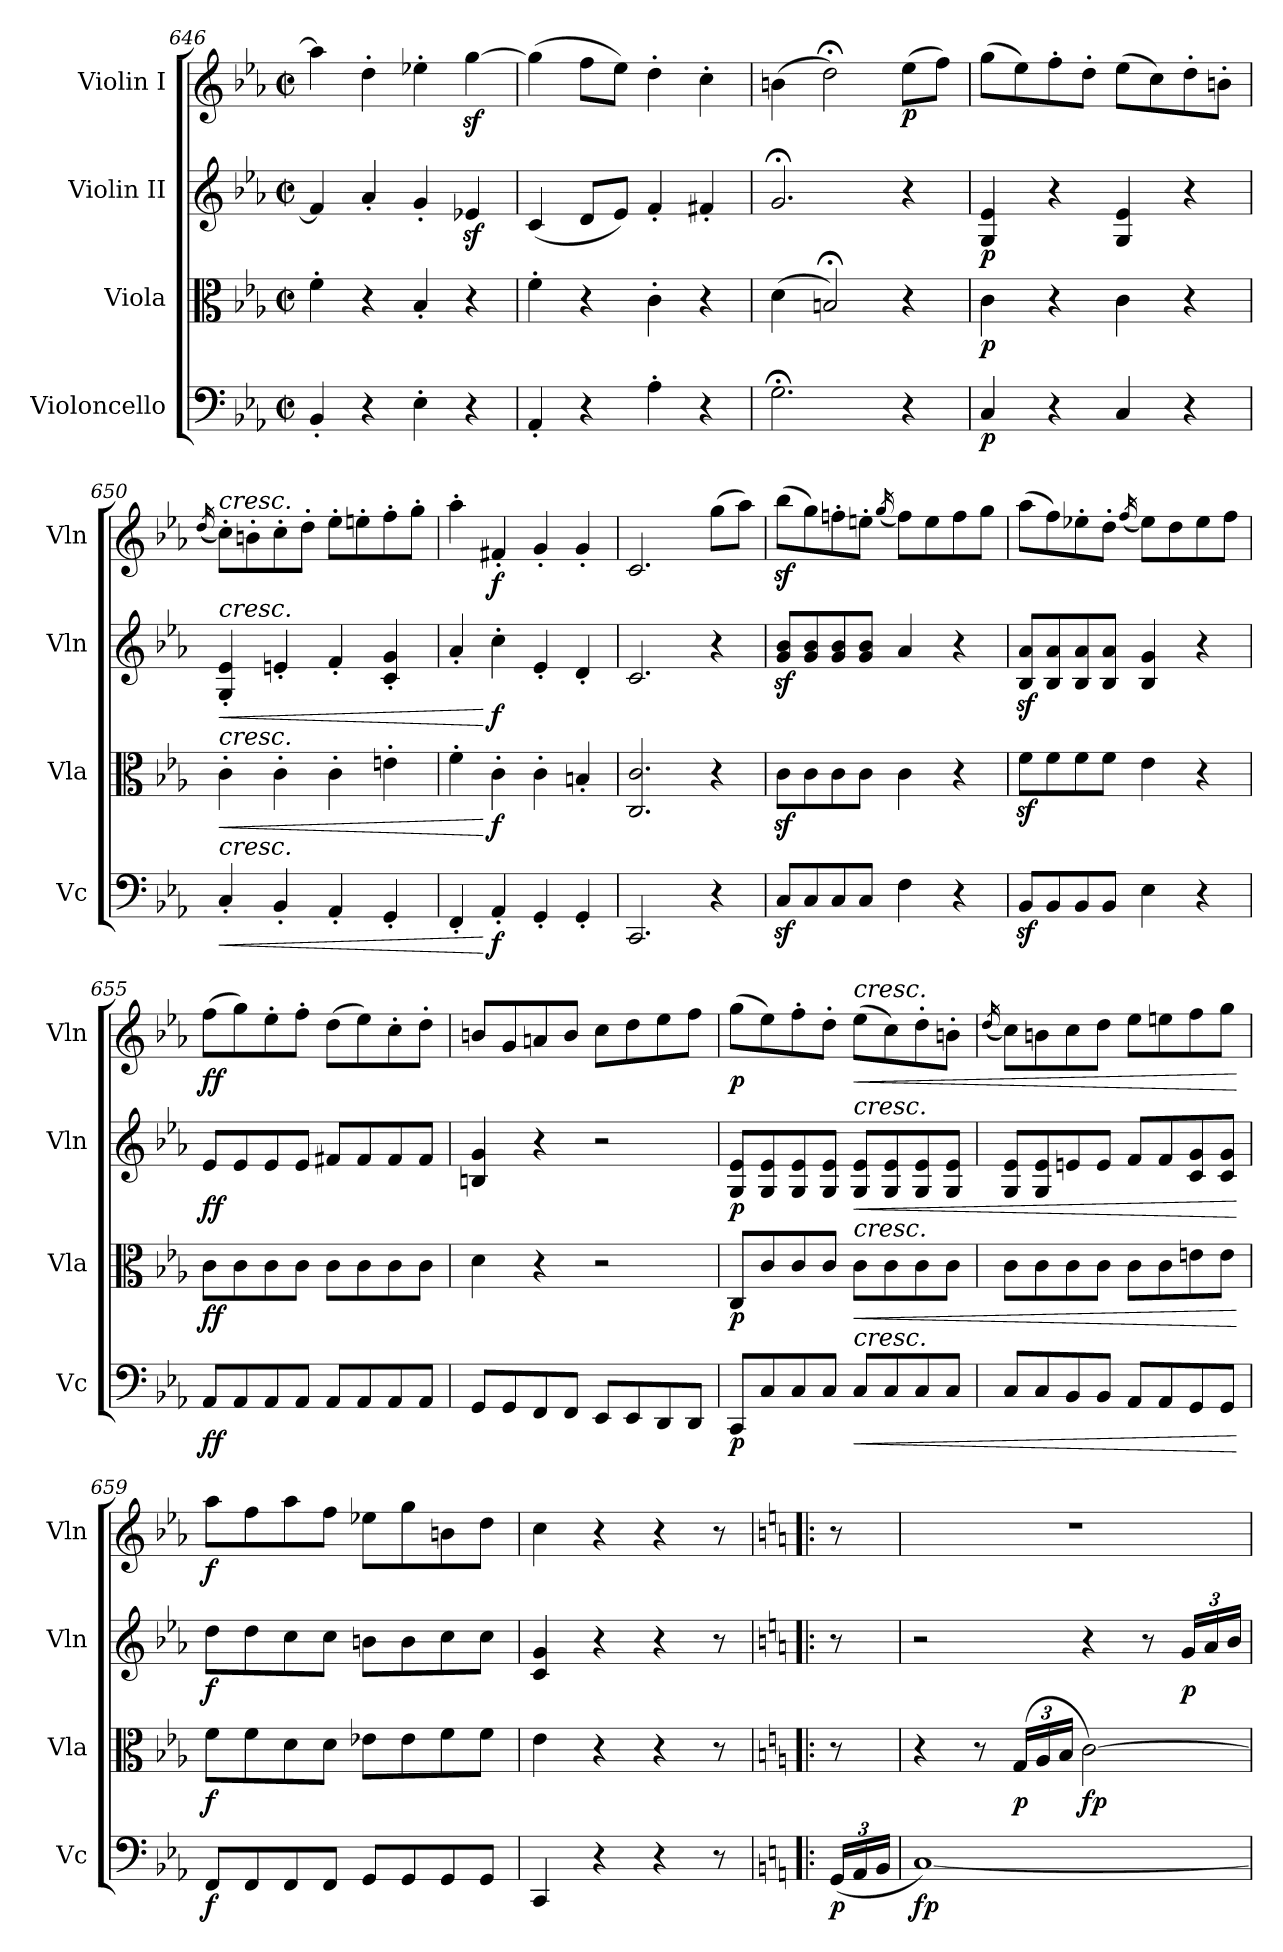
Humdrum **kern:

**kern	**dynam	**kern	**dynam	**kern	**dynam	**kern	**dynam
*part4	*part4	*part3	*part3	*part2	*part2	*part1	*part1
*staff4	*staff4	*staff3	*staff3	*staff2	*staff2	*staff1	*staff1
*I"Violoncello	*	*I"Viola	*	*I"Violin II	*	*I"Violin I	*
*I'Vc	*	*I'Vla	*	*I'Vln	*	*I'Vln	*
!!LO:LB:g=z
*clefF4	*	*clefC3	*	*clefG2	*	*clefG2	*
*k[b-e-a-]	*	*k[b-e-a-]	*	*k[b-e-a-]	*	*k[b-e-a-]	*
*M2/2	*	*M2/2	*	*M2/2	*	*M2/2	*
*met(c|)	*	*met(c|)	*	*met(c|)	*	*met(c|)	*
=646	=646	=646	=646	=646	=646	=646	=646
4BB-'/	.	4f'\	.	4f/]	.	4aa-\]	.
4r	.	4r	.	4a-'/	.	4dd'\	.
4E-'\	.	4B-'/	.	4g'/	.	4ee-X'\	.
4r	.	4r	.	4e-Xz</	.	[4ggz<\	.
=647	=647	=647	=647	=647	=647	=647	=647
4AA-'/	.	4f'\	.	(4c/	.	(4gg\]	.
4r	.	4r	.	8d/L	.	8ff\L	.
.	.	.	.	8e-/J)	.	8ee-\J)	.
4A-'\	.	4c'\	.	4f'/	.	4dd'\	.
4r	.	4r	.	4f#X'/	.	4cc'\	.
=648	=648	=648	=648	=648	=648	=648	=648
2.G;<\	.	(4d\	.	2.g;</	.	(4bn\	.
.	.	2Bn;</)	.	.	.	2dd;<\)	.
!	!	!	!	!	!	!	!LO:DY:b
4r	.	4r	.	4r	.	(8ee-\L	p
.	.	.	.	.	.	8ff\J)	.
=649	=649	=649	=649	=649	=649	=649	=649
!	!LO:DY:b	!	!LO:DY:b	!	!LO:DY:b	!	!
4C/	p	4c\	p	4G/ 4e-/	p	(8gg\L	.
.	.	.	.	.	.	8ee-\)	.
4r	.	4r	.	4r	.	8ff'\	.
.	.	.	.	.	.	8dd'\J	.
4C/	.	4c\	.	4G/ 4e-/	.	(8ee-\L	.
.	.	.	.	.	.	8cc\)	.
4r	.	4r	.	4r	.	8dd'\	.
.	.	.	.	.	.	8bn'\J	.
=650	=650	=650	=650	=650	=650	=650	=650
.	.	.	.	.	.	(16qdd/	.
!	!	!	!	!	!	!LO:TX:a:i:t=cresc.	!
!	!	!	!	!LO:TX:a:i:t=cresc.	!	!	!
!	!	!LO:TX:a:i:t=cresc.	!	!	!	!	!
!LO:TX:a:i:t=cresc.	!	!	!	!	!	!	!
!	!LO:HP:b	!	!LO:HP:b	!	!LO:HP:b	!	!
4C'/	<	4c'\	<	4G/' 4e-/'	<	8cc'\L)	.
.	.	.	.	.	.	8bn'\	.
4BB-'/	.	4c'\	.	4en'/	.	8cc'\	.
.	.	.	.	.	.	8dd'\J	.
4AA-'/	.	4c'\	.	4f'/	.	8ee-'\L	.
.	.	.	.	.	.	8een'\	.
4GG'/	.	4en'\	.	4c/' 4g/'	.	8ff'\	.
.	.	.	.	.	.	8gg'\J	.
=651	=651	=651	=651	=651	=651	=651	=651
4FF'/	.	4f'\	.	4a-'/	.	4aa-'\	.
!	!LO:DY:n=1:b	!	!LO:DY:n=1:b	!	!LO:DY:n=1:b	!	!LO:DY:b
4AA-'/	[ f	4c'\	[ f	4cc'\	[ f	4f#X'/	f
4GG'/	.	4c'\	.	4e-'/	.	4g'/	.
4GG'/	.	4Bn'/	.	4d'/	.	4g'/	.
!!LO:LB:g=z
=652	=652	=652	=652	=652	=652	=652	=652
2.CC/	.	2.C/ 2.c/	.	2.c/	.	2.c/	.
4r	.	4r	.	4r	.	(8gg\L	.
.	.	.	.	.	.	8aa-\J)	.
=653	=653	=653	=653	=653	=653	=653	=653
8Cz</L	.	8cz<\L	.	8g/z< 8b-/z<L	.	(8bb-z<\L	.
8C/	.	8c\	.	8g/ 8b-/	.	8gg\)	.
8C/	.	8c\	.	8g/ 8b-/	.	8ffn'\	.
8C/J	.	8c\J	.	8g/ 8b-/J	.	8een'\J	.
.	.	.	.	.	.	(16qgg/	.
4F\	.	4c\	.	4a-/	.	8ff\L)	.
.	.	.	.	.	.	8ee\	.
4r	.	4r	.	4r	.	8ff\	.
.	.	.	.	.	.	8gg\J	.
=654	=654	=654	=654	=654	=654	=654	=654
8BB-z</L	.	8fz<\L	.	8B-/z< 8a-/z<L	.	(8aa-\L	.
8BB-/	.	8f\	.	8B-/ 8a-/	.	8ff\)	.
8BB-/	.	8f\	.	8B-/ 8a-/	.	8ee-X'\	.
8BB-/J	.	8f\J	.	8B-/ 8a-/J	.	8dd'\J	.
.	.	.	.	.	.	(16qff/	.
4E-\	.	4e-\	.	4B-/ 4g/	.	8ee-\L)	.
.	.	.	.	.	.	8dd\	.
4r	.	4r	.	4r	.	8ee-\	.
.	.	.	.	.	.	8ff\J	.
=655	=655	=655	=655	=655	=655	=655	=655
!	!LO:DY:b	!	!LO:DY:b	!	!LO:DY:b	!	!LO:DY:b
8AA-/L	ff	8c\L	ff	8e-/L	ff	(8ff\L	ff
8AA-/	.	8c\	.	8e-/	.	8gg\)	.
8AA-/	.	8c\	.	8e-/	.	8ee-'\	.
8AA-/J	.	8c\J	.	8e-/J	.	8ff'\J	.
8AA-/L	.	8c\L	.	8f#X/L	.	(8dd\L	.
8AA-/	.	8c\	.	8f#/	.	8ee-\)	.
8AA-/	.	8c\	.	8f#/	.	8cc'\	.
8AA-/J	.	8c\J	.	8f#/J	.	8dd'\J	.
!!LO:PB:g=z
=656	=656	=656	=656	=656	=656	=656	=656
8GG/L	.	4d\	.	4Bn/ 4g/	.	8bn/L	.
8GG/	.	.	.	.	.	8g/	.
8FF/	.	4r	.	4r	.	8an/	.
8FF/J	.	.	.	.	.	8b/J	.
8EE-/L	.	2r	.	2r	.	8cc\L	.
8EE-/	.	.	.	.	.	8dd\	.
8DD/	.	.	.	.	.	8ee-\	.
8DD/J	.	.	.	.	.	8ff\J	.
=657	=657	=657	=657	=657	=657	=657	=657
!	!LO:DY:b	!	!LO:DY:b	!	!LO:DY:b	!	!LO:DY:b
8CC/L	p	8C/L	p	8G/ 8e-/L	p	(8gg\L	p
8C/	.	8c/	.	8G/ 8e-/	.	8ee-\)	.
8C/	.	8c/	.	8G/ 8e-/	.	8ff'\	.
8C/J	.	8c/J	.	8G/ 8e-/J	.	8dd'\J	.
!	!	!	!	!	!	!LO:TX:a:i:t=cresc.	!
!	!	!	!	!LO:TX:a:i:t=cresc.	!	!	!
!	!	!LO:TX:a:i:t=cresc.	!	!	!	!	!
!LO:TX:a:i:t=cresc.	!	!	!	!	!	!	!
!	!LO:HP:b	!	!LO:HP:b	!	!LO:HP:b	!	!LO:HP:b
8C/L	<	8c\L	<	8G/ 8e-/L	<	(8ee-\L	<
8C/	.	8c\	.	8G/ 8e-/	.	8cc\)	.
8C/	.	8c\	.	8G/ 8e-/	.	8dd'\	.
8C/J	.	8c\J	.	8G/ 8e-/J	.	8bn'\J	.
=658	=658	=658	=658	=658	=658	=658	=658
.	.	.	.	.	.	(16qdd/	.
8C/L	.	8c\L	.	8G/ 8e-/L	.	8cc\L)	.
8C/	.	8c\	.	8G/ 8e-/	.	8bn\	.
8BB-/	.	8c\	.	8en/	.	8cc\	.
8BB-/J	.	8c\J	.	8e/J	.	8dd\J	.
8AA-/L	.	8c\L	.	8f/L	.	8ee-\L	.
8AA-/	.	8c\	.	8f/	.	8een\	.
8GG/	.	8en\	.	8c/ 8g/	.	8ff\	.
8GG/J	.	8e\J	.	8c/ 8g/J	.	8gg\J	.
.	[	.	[	.	[	.	[
=659	=659	=659	=659	=659	=659	=659	=659
!	!LO:DY:b	!	!LO:DY:b	!	!LO:DY:b	!	!LO:DY:b
8FF/L	f	8f\L	f	8dd\L	f	8aa-\L	f
8FF/	.	8f\	.	8dd\	.	8ff\	.
8FF/	.	8d\	.	8cc\	.	8aa-\	.
8FF/J	.	8d\J	.	8cc\J	.	8ff\J	.
8GG/L	.	8e-X\L	.	8bn\L	.	8ee-X\L	.
8GG/	.	8e-\	.	8b\	.	8gg\	.
8GG/	.	8f\	.	8cc\	.	8bn\	.
8GG/J	.	8f\J	.	8cc\J	.	8dd\J	.
!!LO:LB:g=z
=660	=660	=660	=660	=660	=660	=660	=660
4CC/	.	4e-\	.	4c/ 4g/	.	4cc\	.
4r	.	4r	.	4r	.	4r	.
4r	.	4r	.	4r	.	4r	.
8r	.	8r	.	8r	.	8r	.
=661!|:	=661!|:	=661!|:	=661!|:	=661!|:	=661!|:	=661!|:	=661!|:
*k[]	*	*k[]	*	*k[]	*	*k[]	*
*Xbrackettup	*	*	*	*	*	*	*
!	!LO:DY:b	!	!	!	!	!	!
(24GG/LL	p	8r	.	8r	.	8r	.
24AA/	.	.	.	.	.	.	.
24BB/JJ	.	.	.	.	.	.	.
=662	=662	=662	=662	=662	=662	=662	=662
!	!LO:DY:b	!	!	!	!	!	!
[1C)	fp	4r	.	2r	.	1r	.
.	.	8r	.	.	.	.	.
*	*	*Xbrackettup	*	*	*	*	*
!	!	!	!LO:DY:b	!	!	!	!
.	.	(24G/LL	p	.	.	.	.
.	.	24A/	.	.	.	.	.
.	.	24B/JJ	.	.	.	.	.
!	!	!	!LO:DY:b	!	!	!	!
.	.	[2c\)	fp	4r	.	.	.
.	.	.	.	8r	.	.	.
*	*	*	*	*Xbrackettup	*	*	*
!	!	!	!	!	!LO:DY:b	!	!
.	.	.	.	24g/LL	p	.	.
.	.	.	.	24a/	.	.	.
.	.	.	.	24b/JJ	.	.	.
=	=	=	=	=	=	=	=
*-	*-	*-	*-	*-	*-	*-	*-
